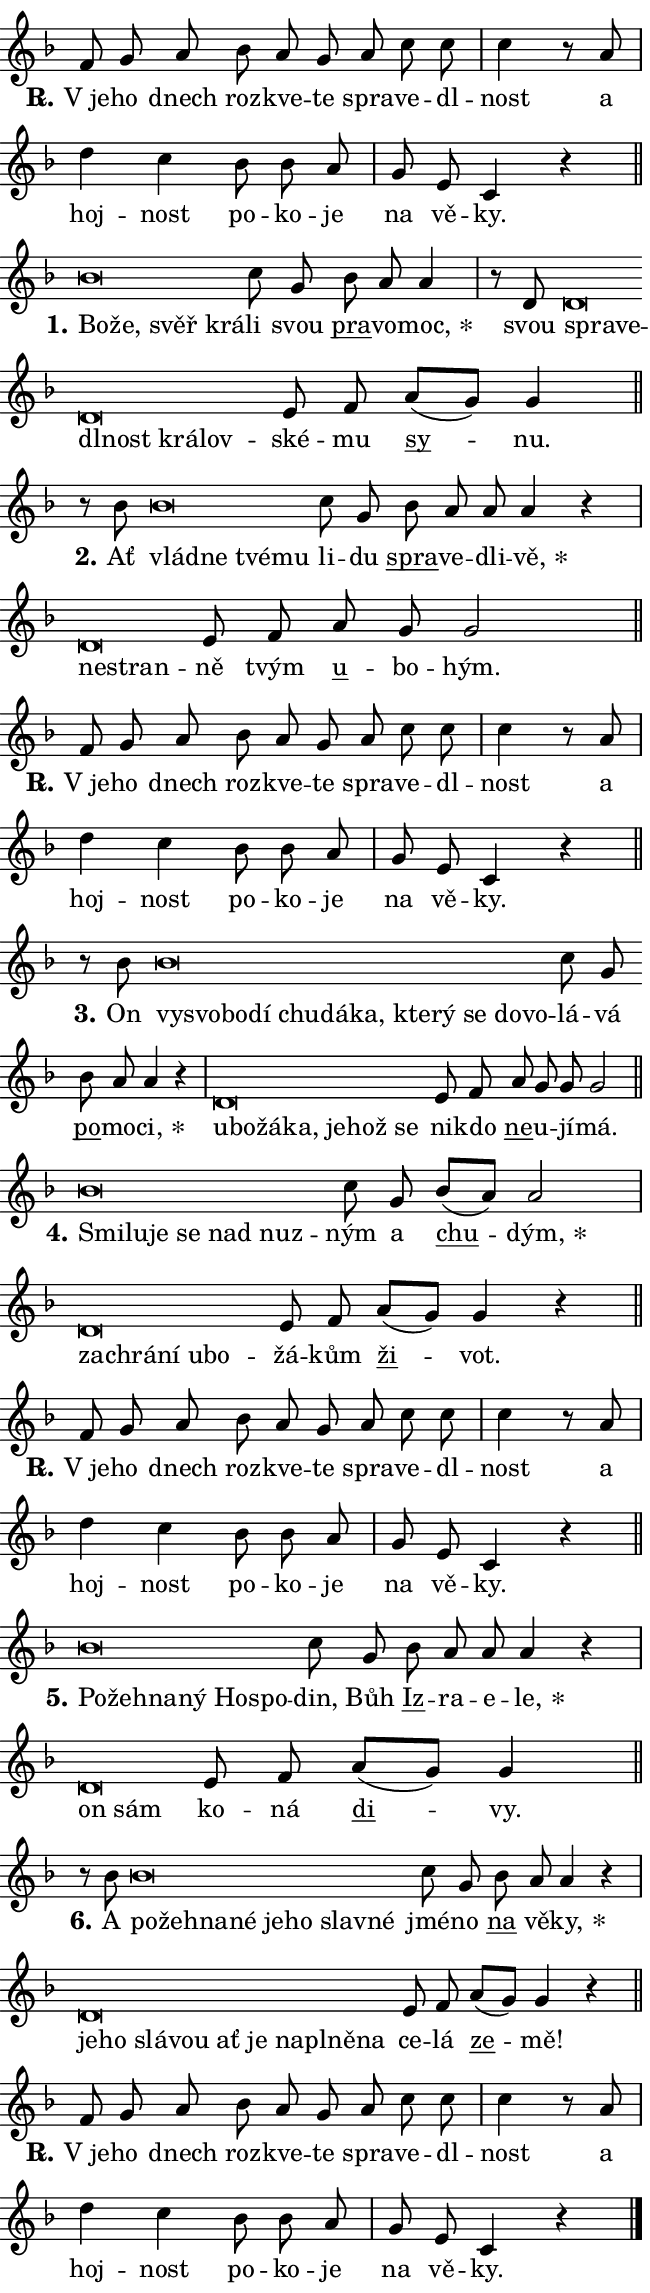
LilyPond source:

\version "2.24.0"
\header { tagline = "" }
\paper {
  indent = 0\cm
  top-margin = 0\cm
  right-margin = 0.13\cm % to fit lyric hyphens
  bottom-margin = 0\cm
  left-margin = 0\cm
  paper-width = 11\cm
  page-breaking = #ly:one-page-breaking
  system-system-spacing.basic-distance = #11
  score-system-spacing.basic-distance = #11
  ragged-last = ##f
}


%% Author: Thomas Morley
%% https://lists.gnu.org/archive/html/lilypond-user/2020-05/msg00002.html
#(define (line-position grob)
"Returns position of @var[grob} in current system:
   @code{'start}, if at first time-step
   @code{'end}, if at last time-step
   @code{'middle} otherwise
"
  (let* ((col (ly:item-get-column grob))
         (ln (ly:grob-object col 'left-neighbor))
         (rn (ly:grob-object col 'right-neighbor))
         (col-to-check-left (if (ly:grob? ln) ln col))
         (col-to-check-right (if (ly:grob? rn) rn col))
         (break-dir-left
           (and
             (ly:grob-property col-to-check-left 'non-musical #f)
             (ly:item-break-dir col-to-check-left)))
         (break-dir-right
           (and
             (ly:grob-property col-to-check-right 'non-musical #f)
             (ly:item-break-dir col-to-check-right))))
        (cond ((eqv? 1 break-dir-left) 'start)
              ((eqv? -1 break-dir-right) 'end)
              (else 'middle))))

#(define (tranparent-at-line-position vctor)
  (lambda (grob)
  "Relying on @code{line-position} select the relevant enry from @var{vctor}.
Used to determine transparency,"
    (case (line-position grob)
      ((end) (not (vector-ref vctor 0)))
      ((middle) (not (vector-ref vctor 1)))
      ((start) (not (vector-ref vctor 2))))))

noteHeadBreakVisibility =
#(define-music-function (break-visibility)(vector?)
"Makes @code{NoteHead}s transparent relying on @var{break-visibility}"
#{
  \override NoteHead.transparent =
    #(tranparent-at-line-position break-visibility)
#})

#(define delete-ledgers-for-transparent-note-heads
  (lambda (grob)
    "Reads whether a @code{NoteHead} is transparent.
If so this @code{NoteHead} is removed from @code{'note-heads} from
@var{grob}, which is supposed to be @code{LedgerLineSpanner}.
As a result ledgers are not printed for this @code{NoteHead}"
    (let* ((nhds-array (ly:grob-object grob 'note-heads))
           (nhds-list
             (if (ly:grob-array? nhds-array)
                 (ly:grob-array->list nhds-array)
                 '()))
           ;; Relies on the transparent-property being done before
           ;; Staff.LedgerLineSpanner.after-line-breaking is executed.
           ;; This is fragile ...
           (to-keep
             (remove
               (lambda (nhd)
                 (ly:grob-property nhd 'transparent #f))
               nhds-list)))
      ;; TODO find a better method to iterate over grob-arrays, similiar
      ;; to filter/remove etc for lists
      ;; For now rebuilt from scratch
      (set! (ly:grob-object grob 'note-heads)  '())
      (for-each
        (lambda (nhd)
          (ly:pointer-group-interface::add-grob grob 'note-heads nhd))
        to-keep))))

squashNotes = {
  \override NoteHead.X-extent = #'(-0.2 . 0.2)
  \override NoteHead.Y-extent = #'(-0.75 . 0)
  \override NoteHead.stencil =
    #(lambda (grob)
       (let ((pos (ly:grob-property grob 'staff-position)))
         (begin
           (if (< pos -7) (display "ERROR: Lower brevis then expected\n") (display ""))
           (if (<= pos -6) ly:text-interface::print ly:note-head::print))))
}
unSquashNotes = {
  \revert NoteHead.X-extent
  \revert NoteHead.Y-extent
  \revert NoteHead.stencil
}

hideNotes = \noteHeadBreakVisibility #begin-of-line-visible
unHideNotes = \noteHeadBreakVisibility #all-visible

% work-around for resetting accidentals
% https://lilypond.org/doc/v2.23/Documentation/notation/displaying-rhythms#unmetered-music
cadenzaMeasure = {
  \cadenzaOff
  \partial 1024 s1024
  \cadenzaOn
}

#(define-markup-command (accent layout props text) (markup?)
  "Underline accented syllable"
  (interpret-markup layout props
    #{\markup \override #'(offset . 4.3) \underline { #text }#}))

responsum = \markup \concat {
  "R" \hspace #-1.05 \path #0.1 #'((moveto 0 0.07) (lineto 0.9 0.8)) \hspace #0.05 "."
}

spaceSize = #0.6828661417322834 % exact space size for TeX Gyre Schola

\layout {
  \context {
    \Staff
    \remove "Time_signature_engraver"
    \override LedgerLineSpanner.after-line-breaking = #delete-ledgers-for-transparent-note-heads
  }
  \context {
    \Lyrics {
      \override LyricSpace.minimum-distance = \spaceSize
      \override LyricText.font-name = #"TeX Gyre Schola"
      \override LyricText.font-size = 1
      \override StanzaNumber.font-name = #"TeX Gyre Schola Bold"
      \override StanzaNumber.font-size = 1
    }
  }
  \context {
    \Score 
    \override NoteHead.text =
      #(lambda (grob) 
        (let ((pos (ly:grob-property grob 'staff-position)))
          #{\markup {
            \combine
              \halign #-0.55 \raise #(if (= pos -6) 0 0.5) \override #'(thickness . 2) \draw-line #'(3.2 . 0)
              \musicglyph "noteheads.sM1"
          }#}))
  }
}

% magnetic-lyrics.ily
%
%   written by
%     Jean Abou Samra <jean@abou-samra.fr>
%     Werner Lemberg <wl@gnu.org>
%
%   adapted by
%     Jiri Hon <jiri.hon@gmail.com>
%
% Version 2022-Apr-15

% https://www.mail-archive.com/lilypond-user@gnu.org/msg149350.html

#(define (Left_hyphen_pointer_engraver context)
   "Collect syllable-hyphen-syllable occurrences in lyrics and store
them in properties.  This engraver only looks to the left.  For
example, if the lyrics input is @code{foo -- bar}, it does the
following.

@itemize @bullet
@item
Set the @code{text} property of the @code{LyricHyphen} grob between
@q{foo} and @q{bar} to @code{foo}.

@item
Set the @code{left-hyphen} property of the @code{LyricText} grob with
text @q{foo} to the @code{LyricHyphen} grob between @q{foo} and
@q{bar}.
@end itemize

Use this auxiliary engraver in combination with the
@code{lyric-@/text::@/apply-@/magnetic-@/offset!} hook."
   (let ((hyphen #f)
         (text #f))
     (make-engraver
      (acknowledgers
       ((lyric-syllable-interface engraver grob source-engraver)
        (set! text grob)))
      (end-acknowledgers
       ((lyric-hyphen-interface engraver grob source-engraver)
        ;(when (not (grob::has-interface grob 'lyric-space-interface))
          (set! hyphen grob)));)
      ((stop-translation-timestep engraver)
       (when (and text hyphen)
         (ly:grob-set-object! text 'left-hyphen hyphen))
       (set! text #f)
       (set! hyphen #f)))))

#(define (lyric-text::apply-magnetic-offset! grob)
   "If the space between two syllables is less than the value in
property @code{LyricText@/.details@/.squash-threshold}, move the right
syllable to the left so that it gets concatenated with the left
syllable.

Use this function as a hook for
@code{LyricText@/.after-@/line-@/breaking} if the
@code{Left_@/hyphen_@/pointer_@/engraver} is active."
   (let ((hyphen (ly:grob-object grob 'left-hyphen #f)))
     (when hyphen
       (let ((left-text (ly:spanner-bound hyphen LEFT)))
         (when (grob::has-interface left-text 'lyric-syllable-interface)
           (let* ((common (ly:grob-common-refpoint grob left-text X))
                  (this-x-ext (ly:grob-extent grob common X))
                  (left-x-ext
                   (begin
                     ;; Trigger magnetism for left-text.
                     (ly:grob-property left-text 'after-line-breaking)
                     (ly:grob-extent left-text common X)))
                  ;; `delta` is the gap width between two syllables.
                  (delta (- (interval-start this-x-ext)
                            (interval-end left-x-ext)))
                  (details (ly:grob-property grob 'details))
                  (threshold (assoc-get 'squash-threshold details 0.2)))
             (when (< delta threshold)
               (let* (;; We have to manipulate the input text so that
                      ;; ligatures crossing syllable boundaries are not
                      ;; disabled.  For languages based on the Latin
                      ;; script this is essentially a beautification.
                      ;; However, for non-Western scripts it can be a
                      ;; necessity.
                      (lt (ly:grob-property left-text 'text))
                      (rt (ly:grob-property grob 'text))
                      (is-space (grob::has-interface hyphen 'lyric-space-interface))
                      (space (if is-space " " ""))
                      (extra-delta (if is-space spaceSize 0))
                      ;; Append new syllable.
                      (ltrt-space (if (and (string? lt) (string? rt))
                                (string-append lt space rt)
                                (make-concat-markup (list lt space rt))))
                      ;; Right-align `ltrt` to the right side.
                      (ltrt-space-markup (grob-interpret-markup
                               grob
                               (make-translate-markup
                                (cons (interval-length this-x-ext) 0)
                                (make-right-align-markup ltrt-space)))))
                 (begin
                   ;; Don't print `left-text`.
                   (ly:grob-set-property! left-text 'stencil #f)
                   ;; Set text and stencil (which holds all collected
                   ;; syllables so far) and shift it to the left.
                   (ly:grob-set-property! grob 'text ltrt-space)
                   (ly:grob-set-property! grob 'stencil ltrt-space-markup)
                   (ly:grob-translate-axis! grob (- (- delta extra-delta)) X))))))))))


#(define (lyric-hyphen::displace-bounds-first grob)
   ;; Make very sure this callback isn't triggered too early.
   (let ((left (ly:spanner-bound grob LEFT))
         (right (ly:spanner-bound grob RIGHT)))
     (ly:grob-property left 'after-line-breaking)
     (ly:grob-property right 'after-line-breaking)
     (ly:lyric-hyphen::print grob)))

squashThreshold = #0.4

\layout {
  \context {
    \Lyrics
    \consists #Left_hyphen_pointer_engraver
    \override LyricText.after-line-breaking =
      #lyric-text::apply-magnetic-offset!
    \override LyricHyphen.stencil = #lyric-hyphen::displace-bounds-first
    \override LyricText.details.squash-threshold = \squashThreshold
    \override LyricHyphen.minimum-distance = 0
    \override LyricHyphen.minimum-length = \squashThreshold
  }
}

squashText = \override LyricText.details.squash-threshold = 9999
unSquashText = \override LyricText.details.squash-threshold = \squashThreshold

leftText = \override LyricText.self-alignment-X = #LEFT
unLeftText = \revert LyricText.self-alignment-X

starOffset = #(lambda (grob) 
                (let ((x_offset (ly:self-alignment-interface::aligned-on-x-parent grob)))
                  (if (= x_offset 0) 0 (+ x_offset 1.2))))

star = #(define-music-function (syllable)(string?)
"Append star separator at the end of a syllable"
#{
  \once \override LyricText.X-offset = #starOffset
  \lyricmode { \markup {
    #syllable
    \override #'((font-name . "TeX Gyre Schola Bold")) \hspace #0.2 \lower #0.65 \larger "*"
  } }
#})

starAccent = #(define-music-function (syllable)(string?)
"Append star separator at the end of a syllable and make accent"
#{
  \once \override LyricText.X-offset = #starOffset
  \lyricmode { \markup {
    \accent #syllable
    \override #'((font-name . "TeX Gyre Schola Bold")) \hspace #0.2 \lower #0.65 \larger "*"
  } }
#})

breath = #(define-music-function (syllable)(string?)
"Append breathing indicator at the end of a syllable"
#{
  \lyricmode { \markup { #syllable "+" } }
#})

optionalBreath = #(define-music-function (syllable)(string?)
"Append optional breathing indicator at the end of a syllable"
#{
  \lyricmode { \markup { #syllable "(+)" } }
#})


\score {
    <<
        \new Voice = "melody" { \cadenzaOn \key f \major \relative { f'8 g a bes a g \bar "" a c c \cadenzaMeasure \bar "|" c4 r8 a \cadenzaMeasure \bar "|" d4 c \bar "" bes8 bes a \cadenzaMeasure \bar "|" g e c4 r \cadenzaMeasure \bar "||" \break } }
        \new Lyrics \lyricsto "melody" { \lyricmode { \set stanza = \responsum
"V je" -- ho dnech roz -- kve -- te spra -- ve -- dl -- nost a hoj -- nost po -- ko -- je na vě -- ky. } }
    >>
    \layout {}
}

\score {
    <<
        \new Voice = "melody" { \cadenzaOn \key f \major \relative { \squashNotes bes'\breve*1/16 \hideNotes \breve*1/16 \bar "" \breve*1/16 \breve*1/16 \bar "" \unHideNotes \unSquashNotes c8 g \bar "" bes a a4 \cadenzaMeasure \bar "|" r8 d, \squashNotes d\breve*1/16 \hideNotes \breve*1/16 \bar "" \breve*1/16 \bar "" \breve*1/16 \bar "" \breve*1/16 \breve*1/16 \bar "" \unHideNotes \unSquashNotes e8 f \bar "" a[( g)] g4 \cadenzaMeasure \bar "||" \break } }
        \new Lyrics \lyricsto "melody" { \lyricmode { \set stanza = "1."
\leftText Bo -- \squashText že, svěř krá -- \unLeftText \unSquashText li svou \markup \accent pra -- vo -- \star moc, svou \leftText spra -- \squashText ve -- dl -- nost krá -- lov -- \unLeftText \unSquashText ské -- mu \markup \accent sy -- nu. } }
    >>
    \layout {}
}

\score {
    <<
        \new Voice = "melody" { \cadenzaOn \key f \major \relative { r8 bes' \squashNotes bes\breve*1/16 \hideNotes \breve*1/16 \bar "" \breve*1/16 \breve*1/16 \bar "" \unHideNotes \unSquashNotes c8 g \bar "" bes a a a4 r \cadenzaMeasure \bar "|" \squashNotes d,\breve*1/16 \hideNotes \breve*1/16 \bar "" \unHideNotes \unSquashNotes e8 f \bar "" a g g2 \cadenzaMeasure \bar "||" \break } }
        \new Lyrics \lyricsto "melody" { \lyricmode { \set stanza = "2."
Ať \leftText vlád -- \squashText ne tvé -- mu \unLeftText \unSquashText li -- du \markup \accent spra -- ve -- dli -- \star vě, \leftText ne -- \squashText stran -- \unLeftText \unSquashText ně tvým \markup \accent u -- bo -- hým. } }
    >>
    \layout {}
}

\score {
    <<
        \new Voice = "melody" { \cadenzaOn \key f \major \relative { f'8 g a bes a g \bar "" a c c \cadenzaMeasure \bar "|" c4 r8 a \cadenzaMeasure \bar "|" d4 c \bar "" bes8 bes a \cadenzaMeasure \bar "|" g e c4 r \cadenzaMeasure \bar "||" \break } }
        \new Lyrics \lyricsto "melody" { \lyricmode { \set stanza = \responsum
"V je" -- ho dnech roz -- kve -- te spra -- ve -- dl -- nost a hoj -- nost po -- ko -- je na vě -- ky. } }
    >>
    \layout {}
}

\score {
    <<
        \new Voice = "melody" { \cadenzaOn \key f \major \relative { r8 bes' \squashNotes bes\breve*1/16 \hideNotes \breve*1/16 \bar "" \breve*1/16 \bar "" \breve*1/16 \bar "" \breve*1/16 \bar "" \breve*1/16 \bar "" \breve*1/16 \bar "" \breve*1/16 \bar "" \breve*1/16 \bar "" \breve*1/16 \bar "" \breve*1/16 \breve*1/16 \bar "" \unHideNotes \unSquashNotes c8 g \bar "" bes a a4 r \cadenzaMeasure \bar "|" \squashNotes d,\breve*1/16 \hideNotes \breve*1/16 \bar "" \breve*1/16 \bar "" \breve*1/16 \bar "" \breve*1/16 \bar "" \breve*1/16 \breve*1/16 \bar "" \unHideNotes \unSquashNotes e8 f \bar "" a g g g2 \cadenzaMeasure \bar "||" \break } }
        \new Lyrics \lyricsto "melody" { \lyricmode { \set stanza = "3."
On \leftText vy -- \squashText svo -- bo -- dí chu -- dá -- ka, kte -- rý se do -- vo -- \unLeftText \unSquashText lá -- vá \markup \accent po -- mo -- \star ci, \leftText u -- \squashText bo -- žá -- ka, je -- hož se \unLeftText \unSquashText ni -- kdo \markup \accent ne -- u -- jí -- má. } }
    >>
    \layout {}
}

\score {
    <<
        \new Voice = "melody" { \cadenzaOn \key f \major \relative { \squashNotes bes'\breve*1/16 \hideNotes \breve*1/16 \bar "" \breve*1/16 \bar "" \breve*1/16 \bar "" \breve*1/16 \breve*1/16 \bar "" \unHideNotes \unSquashNotes c8 g \bar "" bes[( a)] a2 \cadenzaMeasure \bar "|" \squashNotes d,\breve*1/16 \hideNotes \breve*1/16 \bar "" \breve*1/16 \bar "" \breve*1/16 \breve*1/16 \bar "" \unHideNotes \unSquashNotes e8 f \bar "" a[( g)] g4 r \cadenzaMeasure \bar "||" \break } }
        \new Lyrics \lyricsto "melody" { \lyricmode { \set stanza = "4."
\leftText Smi -- \squashText lu -- je se nad nuz -- \unLeftText \unSquashText ným a \markup \accent chu -- \star dým, \leftText za -- \squashText chrá -- ní u -- bo -- \unLeftText \unSquashText žá -- kům \markup \accent ži -- vot. } }
    >>
    \layout {}
}

\score {
    <<
        \new Voice = "melody" { \cadenzaOn \key f \major \relative { f'8 g a bes a g \bar "" a c c \cadenzaMeasure \bar "|" c4 r8 a \cadenzaMeasure \bar "|" d4 c \bar "" bes8 bes a \cadenzaMeasure \bar "|" g e c4 r \cadenzaMeasure \bar "||" \break } }
        \new Lyrics \lyricsto "melody" { \lyricmode { \set stanza = \responsum
"V je" -- ho dnech roz -- kve -- te spra -- ve -- dl -- nost a hoj -- nost po -- ko -- je na vě -- ky. } }
    >>
    \layout {}
}

\score {
    <<
        \new Voice = "melody" { \cadenzaOn \key f \major \relative { \squashNotes bes'\breve*1/16 \hideNotes \breve*1/16 \bar "" \breve*1/16 \bar "" \breve*1/16 \bar "" \breve*1/16 \breve*1/16 \bar "" \unHideNotes \unSquashNotes c8 g \bar "" bes a a a4 r \cadenzaMeasure \bar "|" \squashNotes d,\breve*1/16 \hideNotes \breve*1/16 \bar "" \unHideNotes \unSquashNotes e8 f \bar "" a[( g)] g4 \cadenzaMeasure \bar "||" \break } }
        \new Lyrics \lyricsto "melody" { \lyricmode { \set stanza = "5."
\leftText Po -- \squashText žeh -- na -- ný Ho -- spo -- \unLeftText \unSquashText din, Bůh \markup \accent Iz -- ra -- e -- \star le, \leftText on \squashText sám \unLeftText \unSquashText ko -- ná \markup \accent di -- vy. } }
    >>
    \layout {}
}

\score {
    <<
        \new Voice = "melody" { \cadenzaOn \key f \major \relative { r8 bes' \squashNotes bes\breve*1/16 \hideNotes \breve*1/16 \bar "" \breve*1/16 \bar "" \breve*1/16 \bar "" \breve*1/16 \bar "" \breve*1/16 \bar "" \breve*1/16 \breve*1/16 \bar "" \unHideNotes \unSquashNotes c8 g \bar "" bes a a4 r \cadenzaMeasure \bar "|" \squashNotes d,\breve*1/16 \hideNotes \breve*1/16 \bar "" \breve*1/16 \bar "" \breve*1/16 \bar "" \breve*1/16 \bar "" \breve*1/16 \bar "" \breve*1/16 \bar "" \breve*1/16 \bar "" \breve*1/16 \breve*1/16 \bar "" \unHideNotes \unSquashNotes e8 f \bar "" a[( g)] g4 r \cadenzaMeasure \bar "||" \break } }
        \new Lyrics \lyricsto "melody" { \lyricmode { \set stanza = "6."
A \leftText po -- \squashText žeh -- na -- né je -- ho slav -- né \unLeftText \unSquashText jmé -- no \markup \accent na vě -- \star ky, \leftText je -- \squashText ho slá -- vou ať je na -- pl -- ně -- na \unLeftText \unSquashText ce -- lá \markup \accent ze -- mě! } }
    >>
    \layout {}
}

\score {
    <<
        \new Voice = "melody" { \cadenzaOn \key f \major \relative { f'8 g a bes a g \bar "" a c c \cadenzaMeasure \bar "|" c4 r8 a \cadenzaMeasure \bar "|" d4 c \bar "" bes8 bes a \cadenzaMeasure \bar "|" g e c4 r \cadenzaMeasure \bar "||" \break } \bar "|." }
        \new Lyrics \lyricsto "melody" { \lyricmode { \set stanza = \responsum
"V je" -- ho dnech roz -- kve -- te spra -- ve -- dl -- nost a hoj -- nost po -- ko -- je na vě -- ky. } }
    >>
    \layout {}
}
